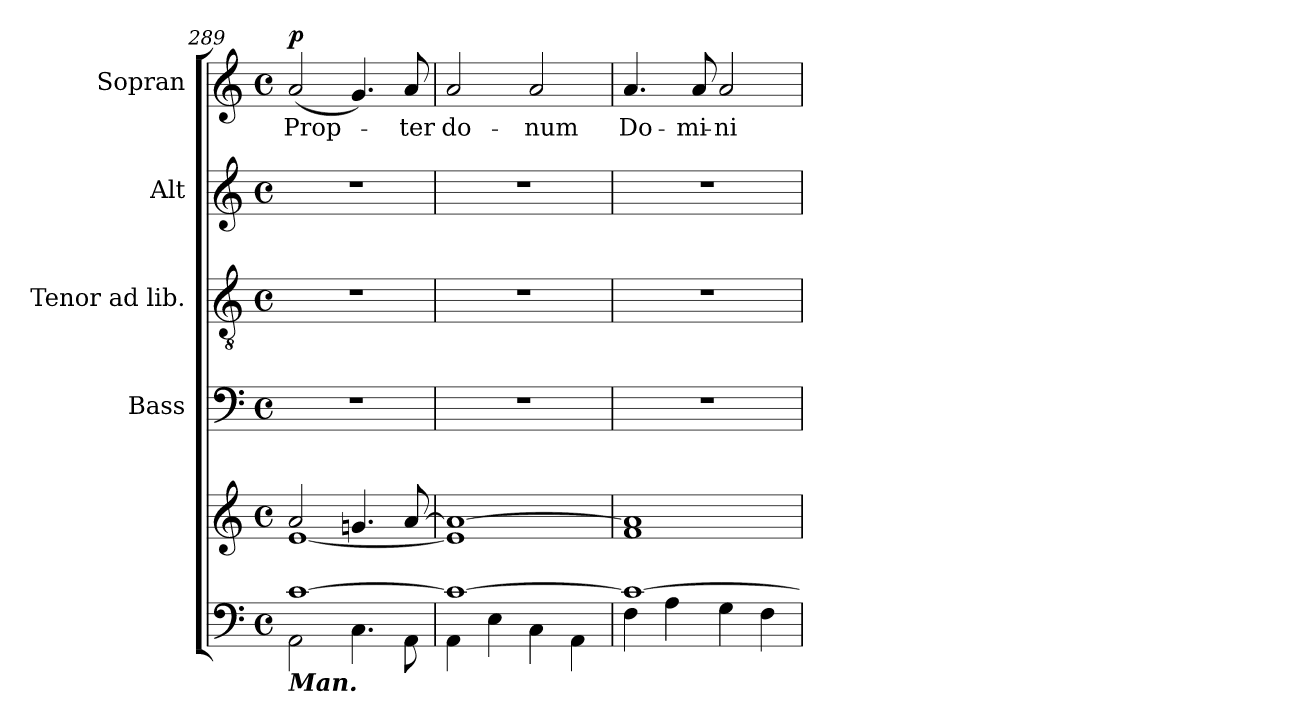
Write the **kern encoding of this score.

**kern	**kern	**kern	**kern	**kern	**kern	**text	**dynam
*part5	*part5	*part4	*part3	*part2	*part1	*part1	*part1
*staff6	*staff5	*staff4	*staff3	*staff2	*staff1	*staff1	*staff1
*	*	*I"Bass	*I"Tenor ad lib.	*I"Alt	*I"Sopran	*	*
*	*	*I'B.	*I'T.	*I'A.	*I'S.	*	*
*clefF4	*clefG2	*clefF4	*clefGv2	*clefG2	*clefG2	*	*
*k[]	*k[]	*k[]	*k[]	*k[]	*k[]	*	*
*C:	*C:	*C:	*C:	*C:	*C:	*	*
*M4/4	*M4/4	*M4/4	*M4/4	*M4/4	*M4/4	*	*
*met(c)	*met(c)	*met(c)	*met(c)	*met(c)	*met(c)	*	*
=289	=289	=289	=289	=289	=289	=289	=289
*^	*^	*	*	*	*	*	*
!LO:TX:b:Bi:t=Man.	!	!	!	!	!	!	!	!	!
!	!	!	!	!	!	!	!	!LO:LY:b	!LO:DY:a
[>1c	2AA\	2a/	[<1e	1r	1r	1r	(<2a/	Prop-	p
.	4.C\	4.gn/	.	.	.	.	4.g/)	.	.
!	!	!	!	!	!	!	!	!LO:LY:b	!
.	8AA\	[>8a/	.	.	.	.	8a/	-ter	.
=290	=290	=290	=290	=290	=290	=290	=290	=290	=290
!	!	!	!	!	!	!	!	!LO:LY:b	!
1c_	4AA\	1a_	1e]	1r	1r	1r	2a/	do-	.
.	4E\	.	.	.	.	.	.	.	.
!	!	!	!	!	!	!	!	!LO:LY:b	!
.	4C\	.	.	.	.	.	2a/	-num	.
.	4AA\	.	.	.	.	.	.	.	.
!!LO:PB:g=z
=291	=291	=291	=291	=291	=291	=291	=291	=291	=291
!	!	!	!	!	!	!	!	!LO:LY:b	!
1c_	4F\	1a]	1f	1r	1r	1r	4.a/	Do-	.
.	4A\	.	.	.	.	.	.	.	.
!	!	!	!	!	!	!	!	!LO:LY:b	!
.	.	.	.	.	.	.	8a/	-mi-	.
!	!	!	!	!	!	!	!	!LO:LY:b	!
.	4G\	.	.	.	.	.	2a/	-ni	.
.	4F\	.	.	.	.	.	.	.	.
*v	*v	*	*	*	*	*	*	*	*
*	*v	*v	*	*	*	*	*	*
=	=	=	=	=	=	=	=
*-	*-	*-	*-	*-	*-	*-	*-
